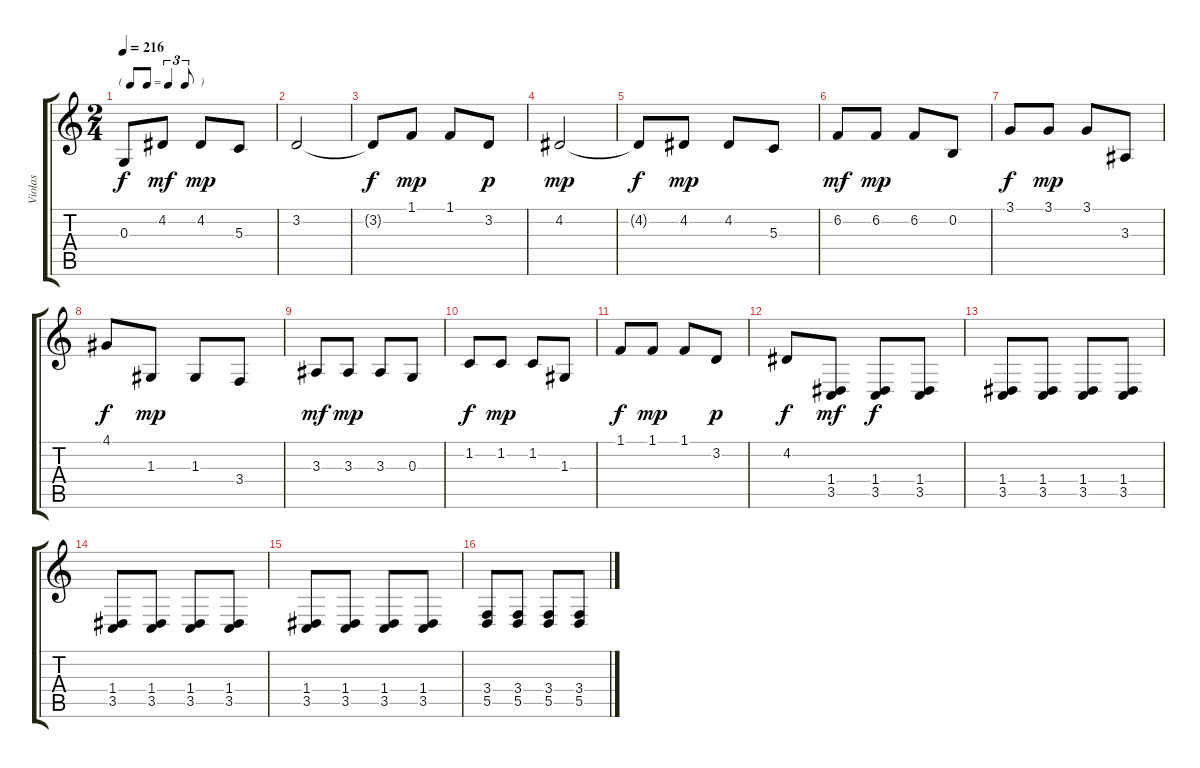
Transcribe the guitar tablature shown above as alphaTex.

\track ("Violas" "Violas") {instrument stringensemble1}
\staff {score tabs}
\tuning (E4 B3 G3 D3 A2 E2) {hide}
\ts (2 4)
\tf triplet8th
\tempo 216
\clef g2
\ks c
0.3{t}.8{dy f} 4.2.8{dy mf} 4.2.8{dy mp} 5.3.8 |
3.2.2 |
3.2{t}.8{dy f} 1.1.8{dy mp} 1.1.8 3.2.8{dy p} |
4.2.2{dy mp} |
4.2{t}.8{dy f} 4.2.8{dy mp} 4.2.8 5.3.8 |
6.2.8{dy mf} 6.2.8{dy mp} 6.2.8 0.2.8 |
3.1.8{dy f} 3.1.8{dy mp} 3.1.8 3.3.8 |
4.1.8{dy f} 1.3.8{dy mp} 1.3.8 3.4.8 |
3.3.8{dy mf} 3.3.8{dy mp} 3.3.8 0.3.8 |
1.2.8{dy f} 1.2.8{dy mp} 1.2.8 1.3.8 |
1.1.8{dy f} 1.1.8{dy mp} 1.1.8 3.2.8{dy p} |
4.2.8{dy f} (1.4 3.5).8{dy mf} (1.4 3.5).8{dy f} (1.4 3.5).8 |
(1.4 3.5).8 (1.4 3.5).8 (1.4 3.5).8 (1.4 3.5).8 |
(1.4 3.5).8 (1.4 3.5).8 (1.4 3.5).8 (1.4 3.5).8 |
(1.4 3.5).8 (1.4 3.5).8 (1.4 3.5).8 (1.4 3.5).8 |
(3.4 5.5).8 (3.4 5.5).8 (3.4 5.5).8 (3.4 5.5).8
